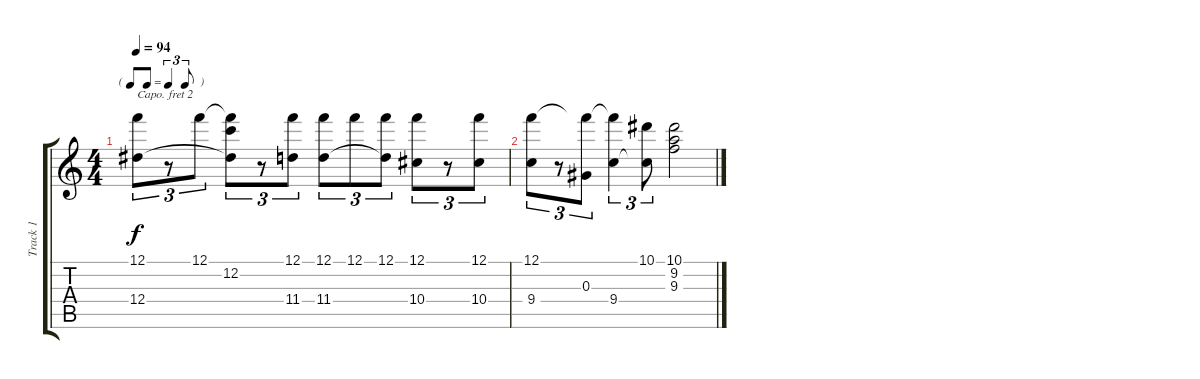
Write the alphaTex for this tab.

\track ("Track 1" "Track 1") {instrument acousticguitarsteel}
\staff {score tabs}
\capo 2
\tuning (Eb4 Bb3 Gb3 Db3 Ab2 Eb2) {hide}
\ts (4 4)
\tf triplet8th
\tempo 94
\clef g2
\ks c
(12.1 12.4).8{tu (3 2) dy f} r.8{tu (3 2)} 12.1.8{tu (3 2)} (12.1{t} 12.2 12.4{t}).8{tu (3 2)} r.8{tu (3 2)} (12.1 11.4).8{tu (3 2)} (12.1 11.4).8{tu (3 2)} 12.1.8{tu (3 2)} (12.1 11.4{t}).8{tu (3 2)} (12.1 10.4).8{tu (3 2)} r.8{tu (3 2)} (12.1 10.4).8{tu (3 2)} |
(12.1 9.4).8{tu (3 2)} r.8{tu (3 2)} (12.1{t} 0.3).8{tu (3 2)} (12.1{t} 9.4).4{tu (3 2)} (10.1 9.4{t}).8{tu (3 2)} (10.1 9.2 9.3).2
